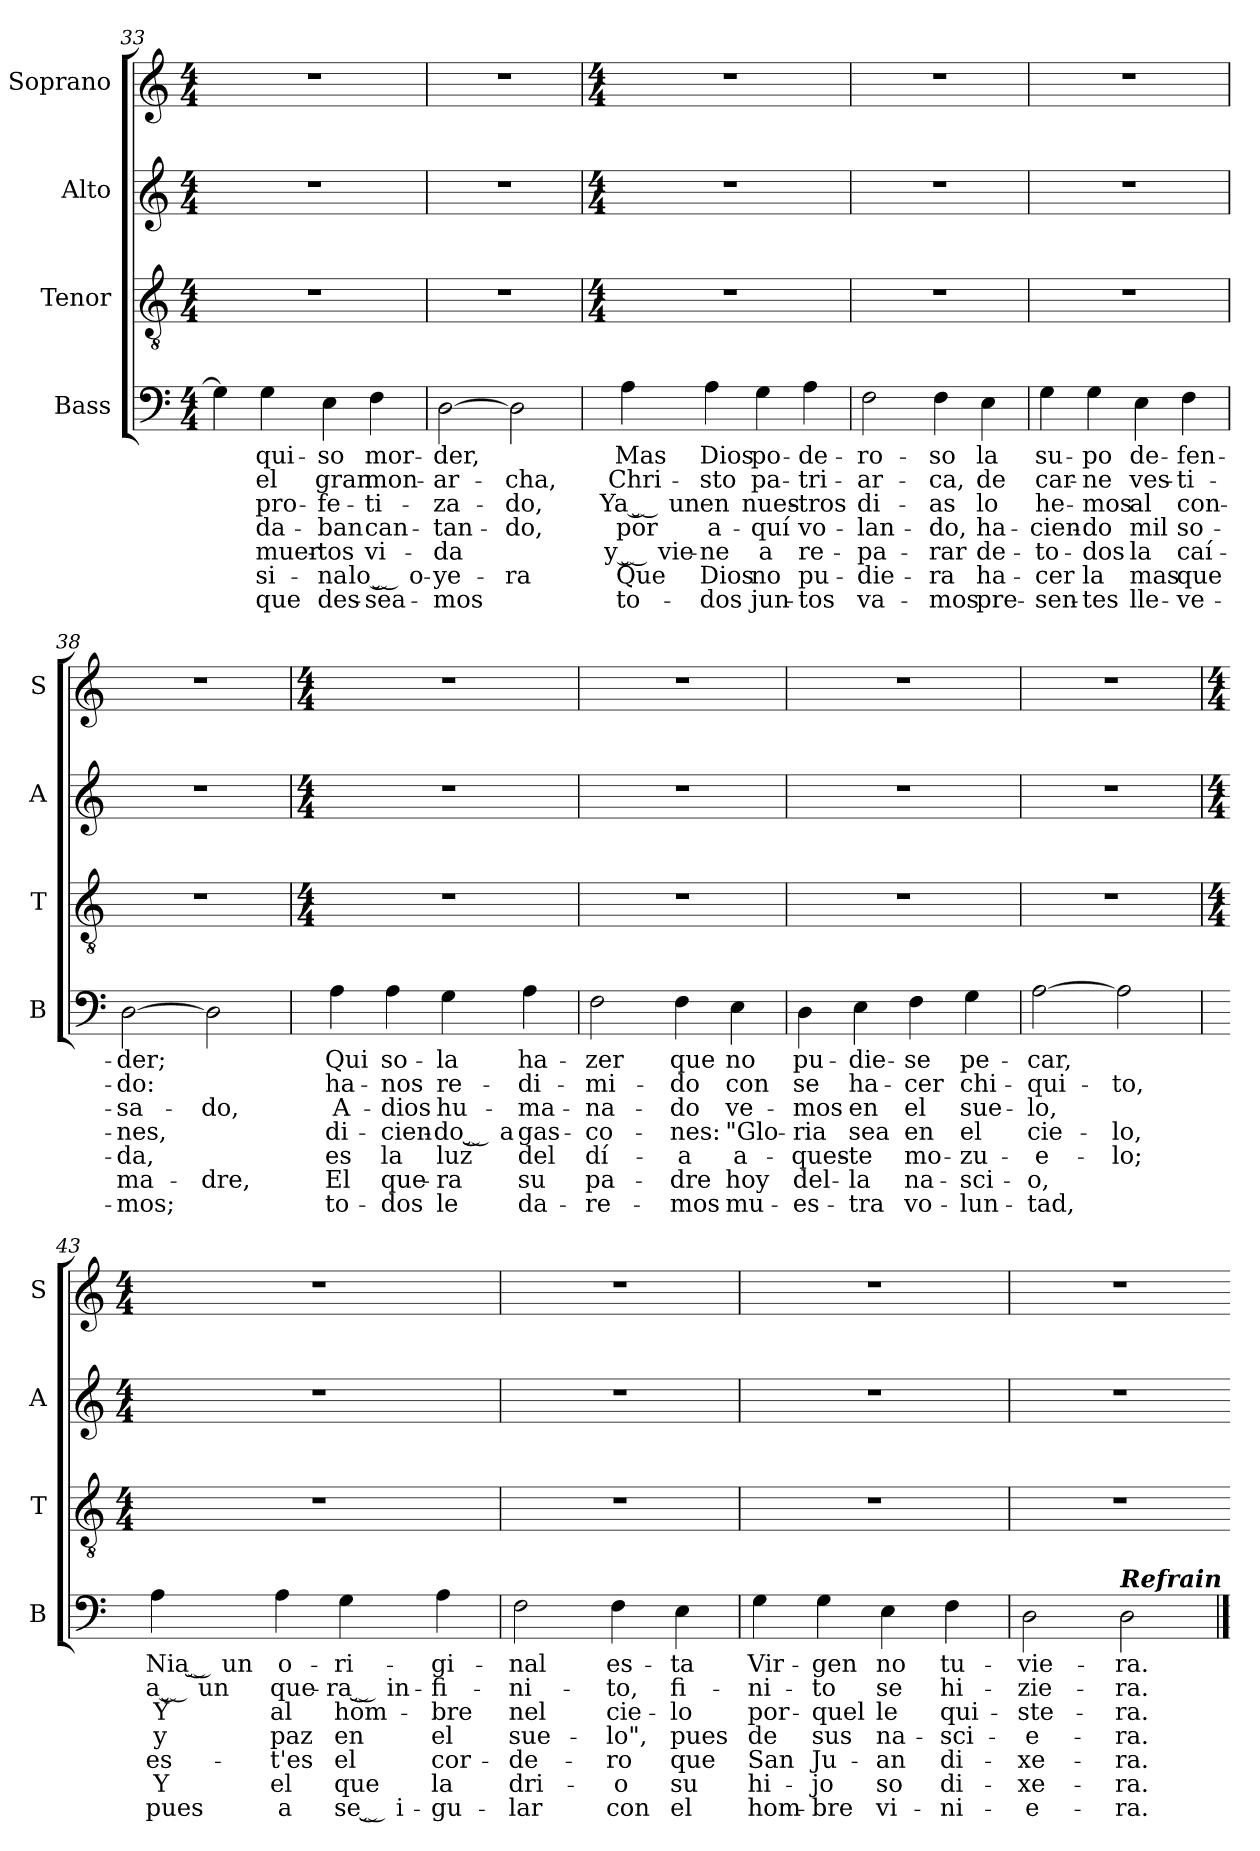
**kern	**text	**text	**text	**text	**text	**text	**text	**kern	**kern	**kern
*part4	*part4	*part4	*part4	*part4	*part4	*part4	*part4	*part3	*part2	*part1
*staff4	*staff4	*staff4	*staff4	*staff4	*staff4	*staff4	*staff4	*staff3	*staff2	*staff1
*I"Bass	*	*	*	*	*	*	*	*I"Tenor	*I"Alto	*I"Soprano
*I'B	*	*	*	*	*	*	*	*I'T	*I'A	*I'S
*clefF4	*	*	*	*	*	*	*	*clefGv2	*clefG2	*clefG2
*k[]	*	*	*	*	*	*	*	*k[]	*k[]	*k[]
*C:	*	*	*	*	*	*	*	*C:	*C:	*C:
*M4/4	*	*	*	*	*	*	*	*M4/4	*M4/4	*M4/4
=33	=33	=33	=33	=33	=33	=33	=33	=33	=33	=33
4G]	.	.	.	.	.	.	.	1r	1r	1r
!	!LO:LY:b	!LO:LY:b	!LO:LY:b	!LO:LY:b	!LO:LY:b	!LO:LY:b	!LO:LY:b	!	!	!
4G	qui-	-el	pro-	-da-	-muer-	-si-	-que	.	.	.
!	!LO:LY:b	!LO:LY:b	!LO:LY:b	!LO:LY:b	!LO:LY:b	!LO:LY:b	!LO:LY:b	!	!	!
4E	so	gran	fe-	-ban	tos	na	des-	.	.	.
!	!LO:LY:b	!LO:LY:b	!LO:LY:b	!LO:LY:b	!LO:LY:b	!LO:LY:b	!LO:LY:b	!	!	!
4F	-mor-	-mon-	-ti-	-can-	-vi-	-lo ̮ o-	-sea-	.	.	.
=34	=34	=34	=34	=34	=34	=34	=34	=34	=34	=34
!	!LO:LY:b	!LO:LY:b	!LO:LY:b	!LO:LY:b	!LO:LY:b	!LO:LY:b	!LO:LY:b	!	!	!
[2D	-der,	ar-	-za-	-tan-	-da	ye-	-mos	1r	1r	1r
!	!	!LO:LY:b	!LO:LY:b	!LO:LY:b	!	!LO:LY:b	!	!	!	!
2D]	.	cha,	do,	do,	.	ra	.	.	.	.
!!LO:LB:g=z
=35	=35	=35	=35	=35	=35	=35	=35	=35	=35	=35
*	*	*	*	*	*	*	*	*M4/4	*M4/4	*M4/4
!	!LO:LY:b	!LO:LY:b	!LO:LY:b	!LO:LY:b	!LO:LY:b	!LO:LY:b	!LO:LY:b	!	!	!
4A	Mas	Chri-	-Ya ̮ un	por	y ̮ vie-	-Que	to-	1r	1r	1r
!	!LO:LY:b	!LO:LY:b	!LO:LY:b	!LO:LY:b	!LO:LY:b	!LO:LY:b	!LO:LY:b	!	!	!
4A	-Dios	sto	en	a-	-ne	Dios	dos	.	.	.
!	!LO:LY:b	!LO:LY:b	!LO:LY:b	!LO:LY:b	!LO:LY:b	!LO:LY:b	!LO:LY:b	!	!	!
4G	po-	-pa-	-nues-	-quí	a	no	jun-	.	.	.
!	!LO:LY:b	!LO:LY:b	!LO:LY:b	!LO:LY:b	!LO:LY:b	!LO:LY:b	!LO:LY:b	!	!	!
4A	-de-	-tri-	-tros	vo-	-re-	-pu-	-tos	.	.	.
=36	=36	=36	=36	=36	=36	=36	=36	=36	=36	=36
!	!LO:LY:b	!LO:LY:b	!LO:LY:b	!LO:LY:b	!LO:LY:b	!LO:LY:b	!LO:LY:b	!	!	!
2F	ro-	-ar-	-di-	-lan-	-pa-	-die-	-va-	1r	1r	1r
!	!LO:LY:b	!LO:LY:b	!LO:LY:b	!LO:LY:b	!LO:LY:b	!LO:LY:b	!LO:LY:b	!	!	!
4F	-so	ca,	as	do,	rar	ra	mos	.	.	.
!	!LO:LY:b	!LO:LY:b	!LO:LY:b	!LO:LY:b	!LO:LY:b	!LO:LY:b	!LO:LY:b	!	!	!
4E	la	de	lo	ha-	-de-	-ha-	-pre-	.	.	.
=37	=37	=37	=37	=37	=37	=37	=37	=37	=37	=37
!	!LO:LY:b	!LO:LY:b	!LO:LY:b	!LO:LY:b	!LO:LY:b	!LO:LY:b	!LO:LY:b	!	!	!
4G	-su-	-car-	-he-	-cien-	-to-	-cer	sen-	1r	1r	1r
!	!LO:LY:b	!LO:LY:b	!LO:LY:b	!LO:LY:b	!LO:LY:b	!LO:LY:b	!LO:LY:b	!	!	!
4G	-po	ne	mos	do	dos	la	tes	.	.	.
!	!LO:LY:b	!LO:LY:b	!LO:LY:b	!LO:LY:b	!LO:LY:b	!LO:LY:b	!LO:LY:b	!	!	!
4E	de-	-ves-	-al	mil	la	mas	lle-	.	.	.
!	!LO:LY:b	!LO:LY:b	!LO:LY:b	!LO:LY:b	!LO:LY:b	!LO:LY:b	!LO:LY:b	!	!	!
4F	-fen-	-ti-	-con-	-so-	-caí-	-que	ve-	.	.	.
=38	=38	=38	=38	=38	=38	=38	=38	=38	=38	=38
!	!LO:LY:b	!LO:LY:b	!LO:LY:b	!LO:LY:b	!LO:LY:b	!LO:LY:b	!LO:LY:b	!	!	!
[2D	-der;	do:	sa-	-nes,	da,	ma-	-mos;	1r	1r	1r
!	!	!	!LO:LY:b	!	!	!LO:LY:b	!	!	!	!
2D]	.	.	do,	.	.	dre,	.	.	.	.
!!LO:LB:g=z
=39	=39	=39	=39	=39	=39	=39	=39	=39	=39	=39
*	*	*	*	*	*	*	*	*M4/4	*M4/4	*M4/4
!	!LO:LY:b	!LO:LY:b	!LO:LY:b	!LO:LY:b	!LO:LY:b	!LO:LY:b	!LO:LY:b	!	!	!
4A	Qui	ha-	-A-	-di-	-es	El	to-	1r	1r	1r
!	!LO:LY:b	!LO:LY:b	!LO:LY:b	!LO:LY:b	!LO:LY:b	!LO:LY:b	!LO:LY:b	!	!	!
4A	-so-	-nos	dios	cien-	-la	que-	-dos	.	.	.
!	!LO:LY:b	!LO:LY:b	!LO:LY:b	!LO:LY:b	!LO:LY:b	!LO:LY:b	!LO:LY:b	!	!	!
4G	la	re-	-hu-	-do ̮ a	luz	ra	le	.	.	.
!	!LO:LY:b	!LO:LY:b	!LO:LY:b	!LO:LY:b	!LO:LY:b	!LO:LY:b	!LO:LY:b	!	!	!
4A	ha-	-di-	-ma-	-gas-	-del	su	da-	.	.	.
=40	=40	=40	=40	=40	=40	=40	=40	=40	=40	=40
!	!LO:LY:b	!LO:LY:b	!LO:LY:b	!LO:LY:b	!LO:LY:b	!LO:LY:b	!LO:LY:b	!	!	!
2F	-zer	mi-	-na-	-co-	-dí-	-pa-	-re-	1r	1r	1r
!	!LO:LY:b	!LO:LY:b	!LO:LY:b	!LO:LY:b	!LO:LY:b	!LO:LY:b	!LO:LY:b	!	!	!
4F	-que	do	do	nes:	a	dre	mos	.	.	.
!	!LO:LY:b	!LO:LY:b	!LO:LY:b	!LO:LY:b	!LO:LY:b	!LO:LY:b	!LO:LY:b	!	!	!
4E	no	con	ve-	-"Glo-	-a-	-hoy	mu-	.	.	.
=41	=41	=41	=41	=41	=41	=41	=41	=41	=41	=41
!	!LO:LY:b	!LO:LY:b	!LO:LY:b	!LO:LY:b	!LO:LY:b	!LO:LY:b	!LO:LY:b	!	!	!
4D	-pu-	-se	mos	ria	ques-	-del-	-es-	1r	1r	1r
!	!LO:LY:b	!LO:LY:b	!LO:LY:b	!LO:LY:b	!LO:LY:b	!LO:LY:b	!LO:LY:b	!	!	!
4E	-die-	-ha-	-en	sea	te	la	tra	.	.	.
!	!LO:LY:b	!LO:LY:b	!LO:LY:b	!LO:LY:b	!LO:LY:b	!LO:LY:b	!LO:LY:b	!	!	!
4F	se	cer	el	en	mo-	-na-	-vo-	.	.	.
!	!LO:LY:b	!LO:LY:b	!LO:LY:b	!LO:LY:b	!LO:LY:b	!LO:LY:b	!LO:LY:b	!	!	!
4G	-pe-	-chi-	-sue-	-el	zu-	-sci-	-lun-	.	.	.
=42	=42	=42	=42	=42	=42	=42	=42	=42	=42	=42
!	!LO:LY:b	!LO:LY:b	!LO:LY:b	!LO:LY:b	!LO:LY:b	!LO:LY:b	!LO:LY:b	!	!	!
[2A	-car,	qui-	-lo,	cie-	-e-	-o,	tad,	1r	1r	1r
!	!	!LO:LY:b	!	!LO:LY:b	!LO:LY:b	!	!	!	!	!
2A]	.	to,	.	lo,	lo;	.	.	.	.	.
!!LO:LB:g=z
=43	=43	=43	=43	=43	=43	=43	=43	=43	=43	=43
*	*	*	*	*	*	*	*	*M4/4	*M4/4	*M4/4
!	!LO:LY:b	!LO:LY:b	!LO:LY:b	!LO:LY:b	!LO:LY:b	!LO:LY:b	!LO:LY:b	!	!	!
4A	Nia ̮ un	a ̮ un	Y	y	es-	-Y	pues	1r	1r	1r
!	!LO:LY:b	!LO:LY:b	!LO:LY:b	!LO:LY:b	!LO:LY:b	!LO:LY:b	!LO:LY:b	!	!	!
4A	o-	-que-	-al	paz	t'es	el	a	.	.	.
!	!LO:LY:b	!LO:LY:b	!LO:LY:b	!LO:LY:b	!LO:LY:b	!LO:LY:b	!LO:LY:b	!	!	!
4G	ri-	-ra ̮ in-	-hom-	-en	el	que	se ̮ i-	.	.	.
!	!LO:LY:b	!LO:LY:b	!LO:LY:b	!LO:LY:b	!LO:LY:b	!LO:LY:b	!LO:LY:b	!	!	!
4A	-gi-	-fi-	-bre	el	cor-	-la	gu-	.	.	.
=44	=44	=44	=44	=44	=44	=44	=44	=44	=44	=44
!	!LO:LY:b	!LO:LY:b	!LO:LY:b	!LO:LY:b	!LO:LY:b	!LO:LY:b	!LO:LY:b	!	!	!
2F	-nal	ni-	-nel	sue-	-de-	-dri-	-lar	1r	1r	1r
!	!LO:LY:b	!LO:LY:b	!LO:LY:b	!LO:LY:b	!LO:LY:b	!LO:LY:b	!LO:LY:b	!	!	!
4F	es-	-to,	cie-	-lo",	ro	o	con	.	.	.
!	!LO:LY:b	!LO:LY:b	!LO:LY:b	!LO:LY:b	!LO:LY:b	!LO:LY:b	!LO:LY:b	!	!	!
4E	ta	fi-	-lo	pues	que	su	el	.	.	.
=45	=45	=45	=45	=45	=45	=45	=45	=45	=45	=45
!	!LO:LY:b	!LO:LY:b	!LO:LY:b	!LO:LY:b	!LO:LY:b	!LO:LY:b	!LO:LY:b	!	!	!
4G	Vir-	-ni-	-por-	-de	San	hi-	-hom-	1r	1r	1r
!	!LO:LY:b	!LO:LY:b	!LO:LY:b	!LO:LY:b	!LO:LY:b	!LO:LY:b	!LO:LY:b	!	!	!
4G	-gen	to	quel	sus	Ju-	-jo	bre	.	.	.
!	!LO:LY:b	!LO:LY:b	!LO:LY:b	!LO:LY:b	!LO:LY:b	!LO:LY:b	!LO:LY:b	!	!	!
4E	no	se	le	na-	-an	so	vi-	.	.	.
!	!LO:LY:b	!LO:LY:b	!LO:LY:b	!LO:LY:b	!LO:LY:b	!LO:LY:b	!LO:LY:b	!	!	!
4F	-tu-	-hi-	-qui-	-sci-	-di-	-di-	-ni-	.	.	.
=46	=46	=46	=46	=46	=46	=46	=46	=46	=46	=46
!	!LO:LY:b	!LO:LY:b	!LO:LY:b	!LO:LY:b	!LO:LY:b	!LO:LY:b	!LO:LY:b	!	!	!
2D	-vie-	-zie-	-ste-	-e-	-xe-	-xe-	-e-	1r	1r	1r
!LO:TX:a:Bi:t=Refrain	!	!	!	!	!	!	!	!	!	!
!	!LO:LY:b	!LO:LY:b	!LO:LY:b	!LO:LY:b	!LO:LY:b	!LO:LY:b	!LO:LY:b	!	!	!
2D	-ra.	ra.	ra.	ra.	ra.	ra.	ra.	.	.	.
==	=	=	=	=	=	=	=	=	=	=
*-	*-	*-	*-	*-	*-	*-	*-	*-	*-	*-
